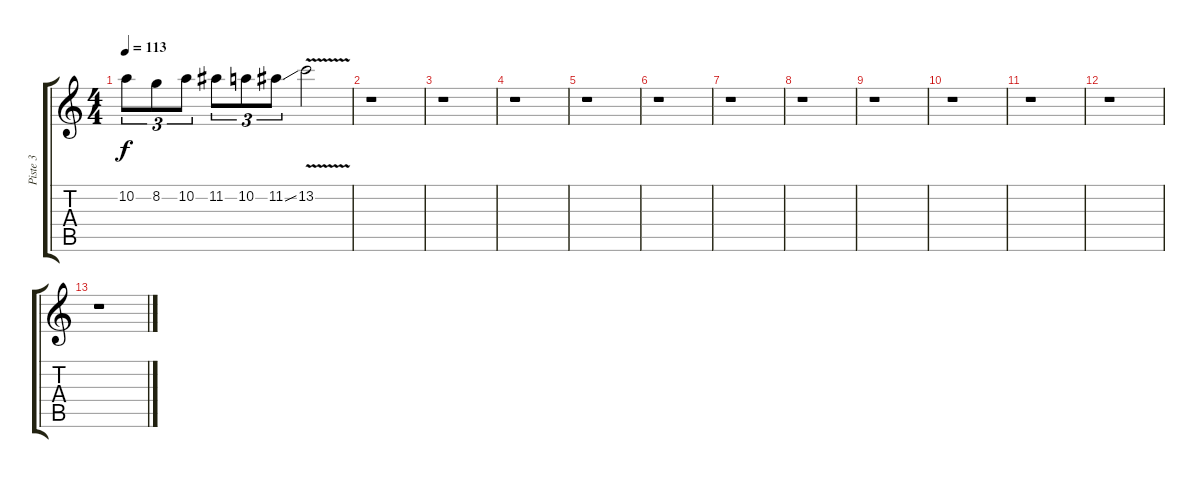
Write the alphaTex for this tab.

\track ("Piste 3" "Piste 3") {instrument distortionguitar}
\staff {score tabs}
\tuning (E4 B3 G3 D3 A2 D2) {hide}
\ts (4 4)
\tempo 113
\clef g2
\ks c
10.2.8{tu (3 2) dy f} 8.2.8{tu (3 2)} 10.2.8{tu (3 2)} 11.2.8{tu (3 2)} 10.2.8{tu (3 2)} 11.2{ss}.8{tu (3 2)} 13.2{v}.2 |
r.1 |
r.1 |
r.1 |
r.1 |
r.1 |
r.1 |
r.1 |
r.1 |
r.1 |
r.1 |
r.1 |
r.1
